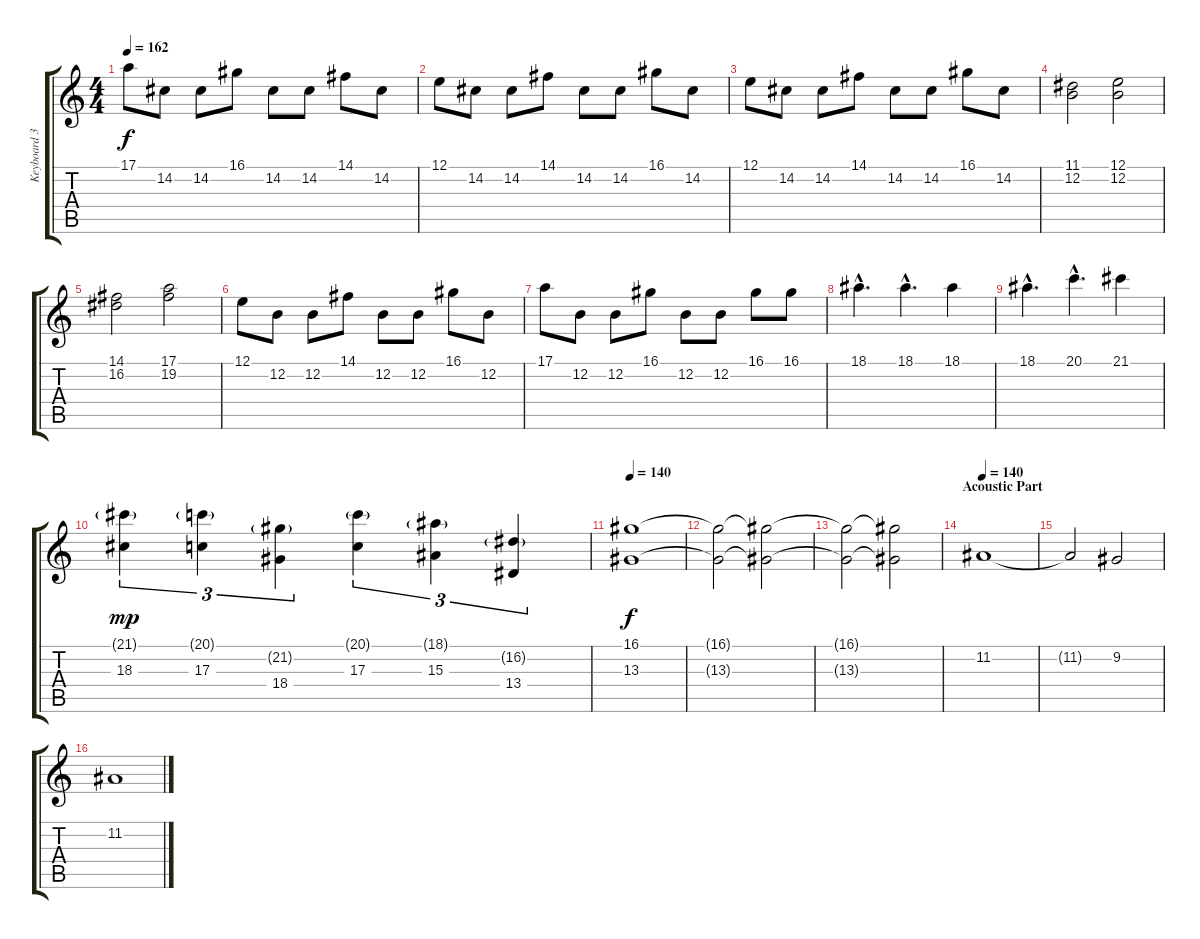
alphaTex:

\track ("Keyboard 3" "Keyboard 3") {instrument stringensemble1}
\staff {score tabs}
\tuning (E4 B3 G3 D3 A2 E2) {hide}
\ts (4 4)
\tempo 162
\clef g2
\ks c
17.1.8{dy f} 14.2.8 14.2.8 16.1.8 14.2.8 14.2.8 14.1.8 14.2.8 |
12.1.8 14.2.8 14.2.8 14.1.8 14.2.8 14.2.8 16.1.8 14.2.8 |
12.1.8 14.2.8 14.2.8 14.1.8 14.2.8 14.2.8 16.1.8 14.2.8 |
\section ("" "")
(11.1 12.2).2 (12.1 12.2).2 |
(14.1 16.2).2 (17.1 19.2).2 |
12.1.8 12.2.8 12.2.8 14.1.8 12.2.8 12.2.8 16.1.8 12.2.8 |
17.1.8 12.2.8 12.2.8 16.1.8 12.2.8 12.2.8 16.1.8 16.1.8 |
18.1{hac}.4{d} 18.1{hac}.4{d} 18.1.4 |
18.1{hac}.4{d} 20.1{hac}.4{d} 21.1.4 |
\section ("" "")
(21.1{g} 18.3).4{tu (3 2) dy mp} (20.1{g} 17.3).4{tu (3 2)} (21.2{g} 18.4).4{tu (3 2)} (20.1{g} 17.3).4{tu (3 2)} (18.1{g} 15.3).4{tu (3 2)} (16.2{g} 13.4).4{tu (3 2)} |
\tempo 140
(16.1 13.3).1{dy f} |
(16.1{t} 13.3{t}).2{volume 10} (16.1{t} 13.3{t}).2{volume 10} |
(16.1{t} 13.3{t}).2{volume 8} (16.1{t} 13.3{t}).2{volume 7} |
\section ("" "Acoustic Part")
\tempo 140
11.2.1{volume 12 instrument altosax} |
11.2{t}.2 9.2.2 |
11.2.1
